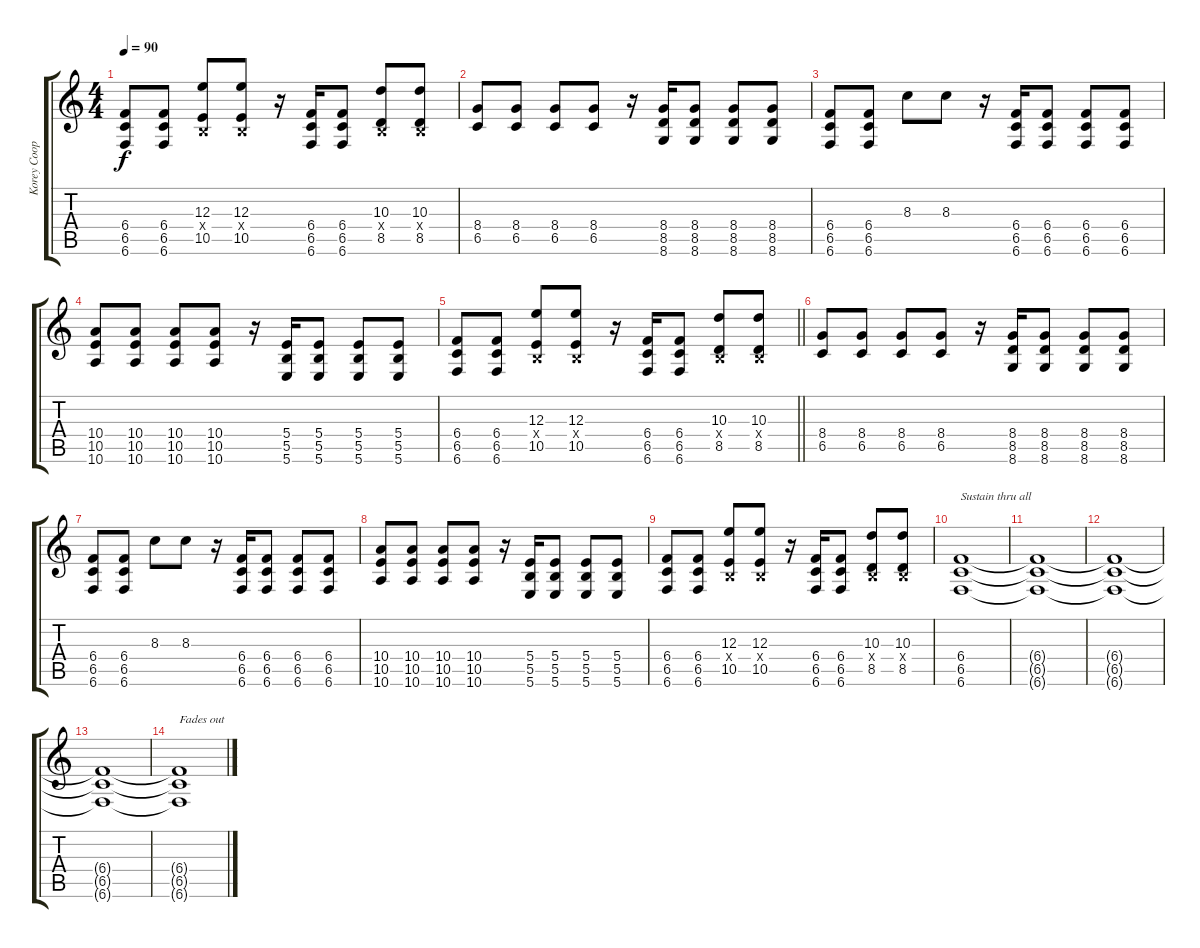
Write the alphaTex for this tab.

\track ("Korey Cooper" "Korey Coop") {instrument distortionguitar}
\staff {score tabs}
\tuning (Db4 Ab3 E3 B2 Gb2 B1) {hide}
\ts (4 4)
\tempo 90
\clef g2
\ks c
(6.4 6.5 6.6).8{dy f} (6.4 6.5 6.6).8 (12.3 0.4{x} 10.5).8 (12.3 0.4{x} 10.5).8 r.16 (6.4 6.5 6.6).16 (6.4 6.5 6.6).8 (10.3 0.4{x} 8.5).8 (10.3 0.4{x} 8.5).8 |
(8.4 6.5).8 (8.4 6.5).8 (8.4 6.5).8 (8.4 6.5).8 r.16 (8.4 8.5 8.6).16 (8.4 8.5 8.6).8 (8.4 8.5 8.6).8 (8.4 8.5 8.6).8 |
(6.4 6.5 6.6).8 (6.4 6.5 6.6).8 8.3.8 8.3.8 r.16 (6.4 6.5 6.6).16 (6.4 6.5 6.6).8 (6.4 6.5 6.6).8 (6.4 6.5 6.6).8 |
(10.4 10.5 10.6).8 (10.4 10.5 10.6).8 (10.4 10.5 10.6).8 (10.4 10.5 10.6).8 r.16 (5.4 5.5 5.6).16 (5.4 5.5 5.6).8 (5.4 5.5 5.6).8 (5.4 5.5 5.6).8 |
\barLineRight lightlight
(6.4 6.5 6.6).8 (6.4 6.5 6.6).8 (12.3 0.4{x} 10.5).8 (12.3 0.4{x} 10.5).8 r.16 (6.4 6.5 6.6).16 (6.4 6.5 6.6).8 (10.3 0.4{x} 8.5).8 (10.3 0.4{x} 8.5).8 |
(8.4 6.5).8 (8.4 6.5).8 (8.4 6.5).8 (8.4 6.5).8 r.16 (8.4 8.5 8.6).16 (8.4 8.5 8.6).8 (8.4 8.5 8.6).8 (8.4 8.5 8.6).8 |
(6.4 6.5 6.6).8 (6.4 6.5 6.6).8 8.3.8 8.3.8 r.16 (6.4 6.5 6.6).16 (6.4 6.5 6.6).8 (6.4 6.5 6.6).8 (6.4 6.5 6.6).8 |
(10.4 10.5 10.6).8 (10.4 10.5 10.6).8 (10.4 10.5 10.6).8 (10.4 10.5 10.6).8 r.16 (5.4 5.5 5.6).16 (5.4 5.5 5.6).8 (5.4 5.5 5.6).8 (5.4 5.5 5.6).8 |
(6.4 6.5 6.6).8 (6.4 6.5 6.6).8 (12.3 0.4{x} 10.5).8 (12.3 0.4{x} 10.5).8 r.16 (6.4 6.5 6.6).16 (6.4 6.5 6.6).8 (10.3 0.4{x} 8.5).8 (10.3 0.4{x} 8.5).8 |
(6.4 6.5 6.6).1{txt "Sustain thru all"} |
(6.4{t} 6.5{t} 6.6{t}).1 |
(6.4{t} 6.5{t} 6.6{t}).1 |
(6.4{t} 6.5{t} 6.6{t}).1 |
(6.4{t} 6.5{t} 6.6{t}).1{txt "Fades out"}
